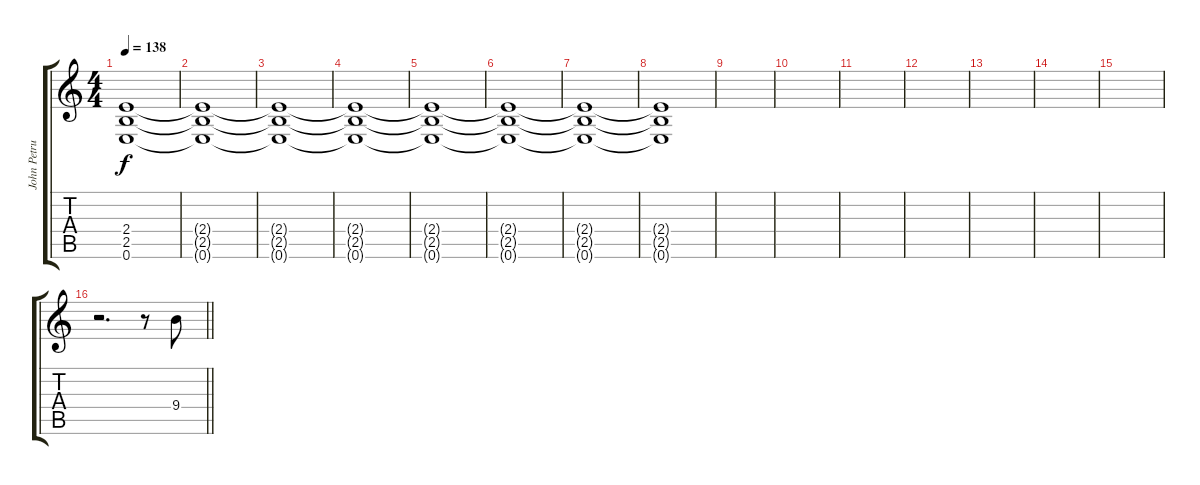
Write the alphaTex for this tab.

\track ("John Petrucci" "John Petru") {instrument acousticguitarsteel}
\staff {score tabs}
\tuning (E4 B3 G3 D3 A2 E2) {hide}
\ts (4 4)
\tempo 138
\clef g2
\ks c
(2.4 2.5 0.6).1{dy f volume 5} |
(2.4{t} 2.5{t} 0.6{t}).1 |
(2.4{t} 2.5{t} 0.6{t}).1 |
(2.4{t} 2.5{t} 0.6{t}).1 |
(2.4{t} 2.5{t} 0.6{t}).1{volume 0} |
(2.4{t} 2.5{t} 0.6{t}).1 |
(2.4{t} 2.5{t} 0.6{t}).1 |
(2.4{t} 2.5{t} 0.6{t}).1 |
|
|
|
|
|
|
|
\barLineRight lightlight
r.2{d volume 10 instrument overdrivenguitar} r.8 9.4.8
